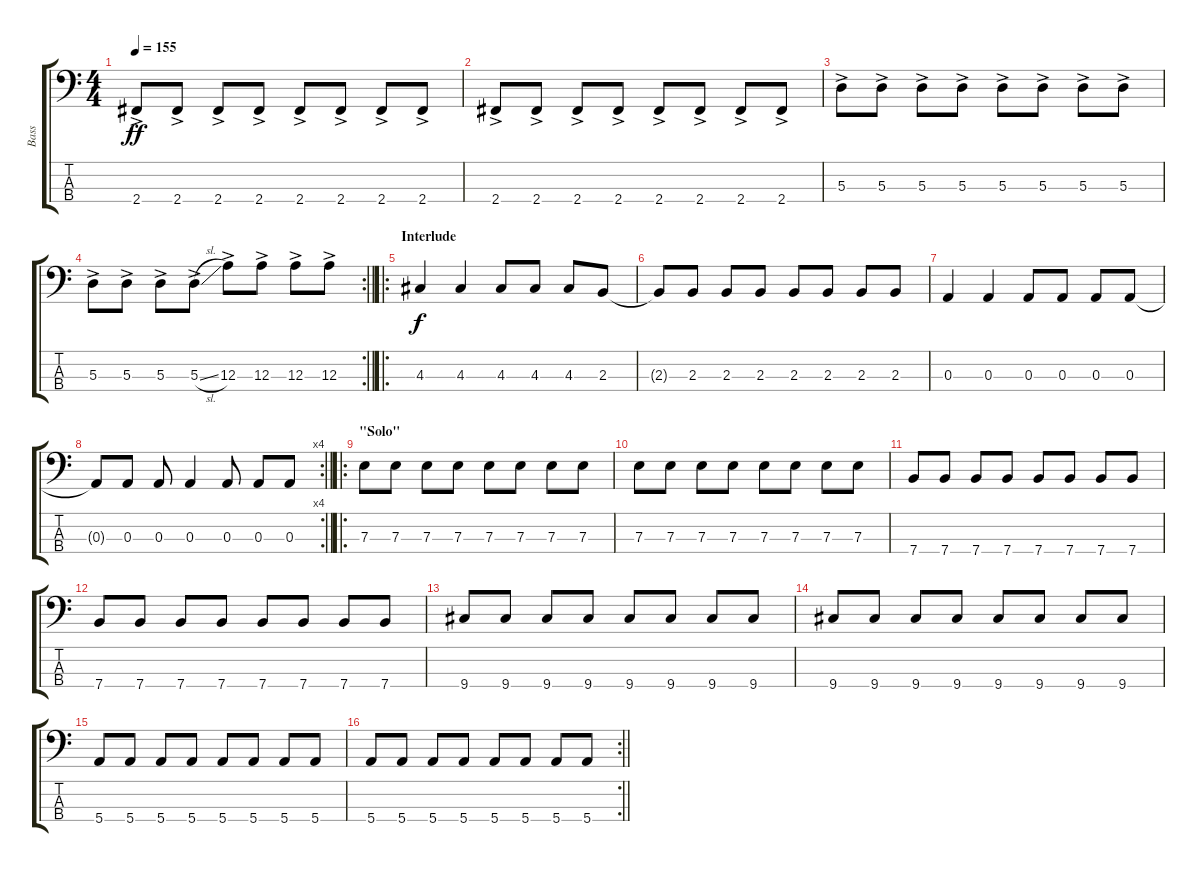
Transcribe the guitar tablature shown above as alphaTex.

\track ("Bass" "Bass") {instrument electricbassfinger}
\staff {score tabs}
\tuning (G2 D2 A1 E1) {hide}
\ts (4 4)
\tempo 155
\clef f4
\ks c
2.4{ac}.8{dy ff} 2.4{ac}.8 2.4{ac}.8 2.4{ac}.8 2.4{ac}.8 2.4{ac}.8 2.4{ac}.8 2.4{ac}.8 |
2.4{ac}.8 2.4{ac}.8 2.4{ac}.8 2.4{ac}.8 2.4{ac}.8 2.4{ac}.8 2.4{ac}.8 2.4{ac}.8 |
5.3{ac}.8 5.3{ac}.8 5.3{ac}.8 5.3{ac}.8 5.3{ac}.8 5.3{ac}.8 5.3{ac}.8 5.3{ac}.8 |
\rc 2
\barLineRight lightlight
5.3{ac}.8 5.3{ac}.8 5.3{ac}.8 5.3{sl ac}.8 12.3{ac}.8 12.3{ac}.8 12.3{ac}.8 12.3{ac}.8 |
\ro
\section ("" "Interlude")
4.3.4{dy f} 4.3.4 4.3.8 4.3.8 4.3.8 2.3.8 |
2.3{t}.8 2.3.8 2.3.8 2.3.8 2.3.8 2.3.8 2.3.8 2.3.8 |
0.3.4 0.3.4 0.3.8 0.3.8 0.3.8 0.3.8 |
\rc 4
\barLineRight lightlight
0.3{t}.8 0.3.8 0.3.8 0.3.4 0.3.8 0.3.8 0.3.8 |
\ro
\section ("" "\"Solo\"")
7.3.8 7.3.8 7.3.8 7.3.8 7.3.8 7.3.8 7.3.8 7.3.8 |
7.3.8 7.3.8 7.3.8 7.3.8 7.3.8 7.3.8 7.3.8 7.3.8 |
7.4.8 7.4.8 7.4.8 7.4.8 7.4.8 7.4.8 7.4.8 7.4.8 |
7.4.8 7.4.8 7.4.8 7.4.8 7.4.8 7.4.8 7.4.8 7.4.8 |
9.4.8 9.4.8 9.4.8 9.4.8 9.4.8 9.4.8 9.4.8 9.4.8 |
9.4.8 9.4.8 9.4.8 9.4.8 9.4.8 9.4.8 9.4.8 9.4.8 |
5.4.8 5.4.8 5.4.8 5.4.8 5.4.8 5.4.8 5.4.8 5.4.8 |
\rc 2
\barLineRight lightlight
5.4.8 5.4.8 5.4.8 5.4.8 5.4.8 5.4.8 5.4.8 5.4.8
